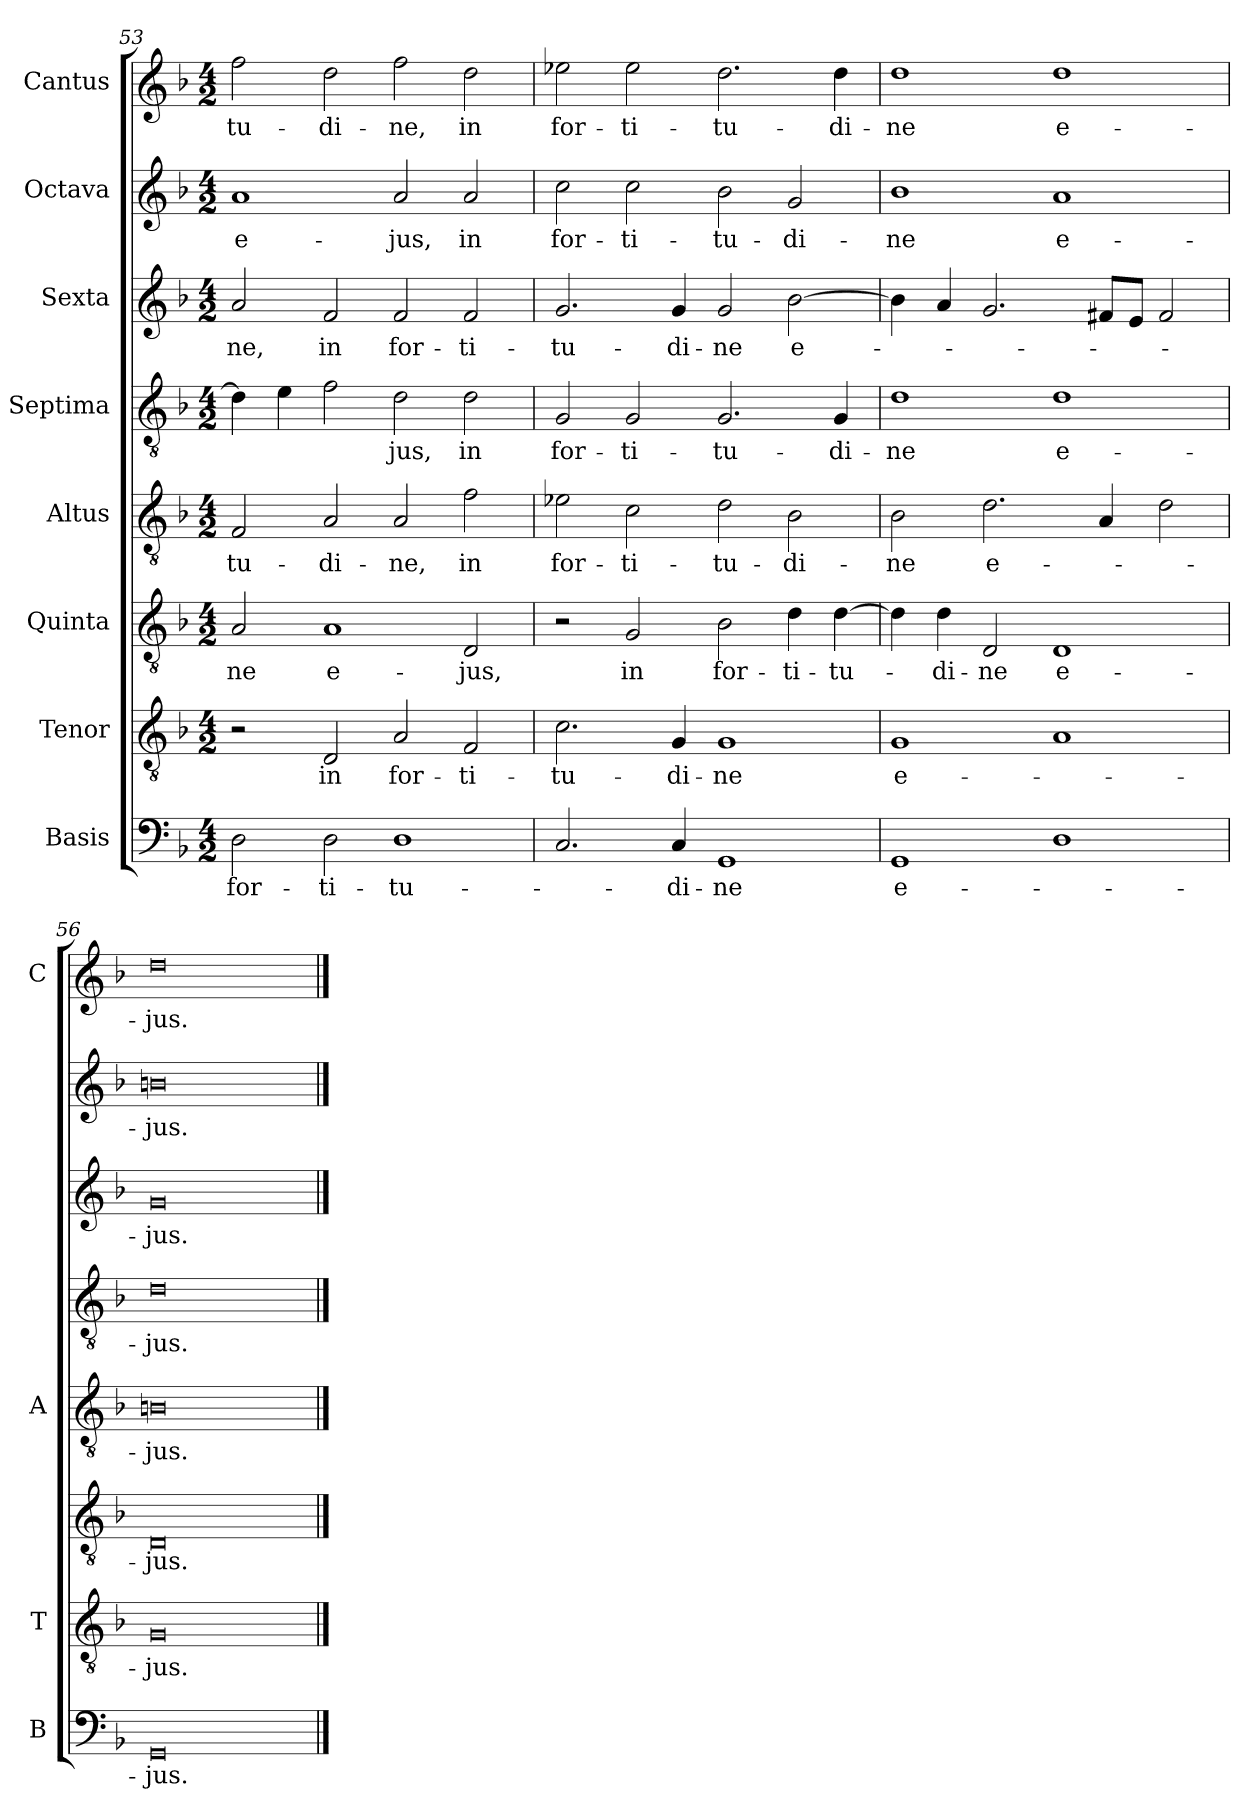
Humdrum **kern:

**kern	**text	**kern	**text	**kern	**text	**kern	**text	**kern	**text	**kern	**text	**kern	**text	**kern	**text
*part8	*part8	*part7	*part7	*part6	*part6	*part5	*part5	*part4	*part4	*part3	*part3	*part2	*part2	*part1	*part1
*staff8	*staff8	*staff7	*staff7	*staff6	*staff6	*staff5	*staff5	*staff4	*staff4	*staff3	*staff3	*staff2	*staff2	*staff1	*staff1
*I"Basis	*	*I"Tenor	*	*I"Quinta	*	*I"Altus	*	*I"Septima	*	*I"Sexta	*	*I"Octava	*	*I"Cantus	*
*I'B	*	*I'T	*	*	*	*I'A	*	*	*	*	*	*	*	*I'C	*
*clefF4	*	*clefGv2	*	*clefGv2	*	*clefGv2	*	*clefGv2	*	*clefG2	*	*clefG2	*	*clefG2	*
*k[b-]	*	*k[b-]	*	*k[b-]	*	*k[b-]	*	*k[b-]	*	*k[b-]	*	*k[b-]	*	*k[b-]	*
*F:	*	*F:	*	*F:	*	*F:	*	*F:	*	*F:	*	*F:	*	*F:	*
*M4/2	*	*M4/2	*	*M4/2	*	*M4/2	*	*M4/2	*	*M4/2	*	*M4/2	*	*M4/2	*
=53	=53	=53	=53	=53	=53	=53	=53	=53	=53	=53	=53	=53	=53	=53	=53
!	!LO:LY:b	!	!	!	!LO:LY:b	!	!LO:LY:b	!	!	!	!LO:LY:b	!	!LO:LY:b	!	!LO:LY:b
2D\	for-	2r	.	2A/	-ne	2F/	-tu-	4d\]	.	2a/	-ne,	1a	e-	2ff\	-tu-
.	.	.	.	.	.	.	.	4e\	.	.	.	.	.	.	.
!	!LO:LY:b	!	!LO:LY:b	!	!LO:LY:b	!	!LO:LY:b	!	!	!	!LO:LY:b	!	!	!	!LO:LY:b
2D\	-ti-	2D/	in	1A	e-	2A/	-di-	2f\	.	2f/	in	.	.	2dd\	-di-
!	!LO:LY:b	!	!LO:LY:b	!	!	!	!LO:LY:b	!	!LO:LY:b	!	!LO:LY:b	!	!LO:LY:b	!	!LO:LY:b
1D	-tu-	2A/	for-	.	.	2A/	-ne,	2d\	-jus,	2f/	for-	2a/	-jus,	2ff\	-ne,
!	!	!	!LO:LY:b	!	!LO:LY:b	!	!LO:LY:b	!	!LO:LY:b	!	!LO:LY:b	!	!LO:LY:b	!	!LO:LY:b
.	.	2F/	-ti-	2D/	-jus,	2f\	in	2d\	in	2f/	-ti-	2a/	in	2dd\	in
!!LO:LB:g=z
=54	=54	=54	=54	=54	=54	=54	=54	=54	=54	=54	=54	=54	=54	=54	=54
!	!	!	!LO:LY:b	!	!	!	!LO:LY:b	!	!LO:LY:b	!	!LO:LY:b	!	!LO:LY:b	!	!LO:LY:b
2.C/	.	2.c\	-tu-	2r	.	2e-X\	for-	2G/	for-	2.g/	-tu-	2cc\	for-	2ee-X\	for-
!	!	!	!	!	!LO:LY:b	!	!LO:LY:b	!	!LO:LY:b	!	!	!	!LO:LY:b	!	!LO:LY:b
.	.	.	.	2G/	in	2c\	-ti-	2G/	-ti-	.	.	2cc\	-ti-	2ee-\	-ti-
!	!LO:LY:b	!	!LO:LY:b	!	!	!	!	!	!	!	!LO:LY:b	!	!	!	!
4C/	-di-	4G/	-di-	.	.	.	.	.	.	4g/	-di-	.	.	.	.
!	!LO:LY:b	!	!LO:LY:b	!	!LO:LY:b	!	!LO:LY:b	!	!LO:LY:b	!	!LO:LY:b	!	!LO:LY:b	!	!LO:LY:b
1GG	-ne	1G	-ne	2B-\	for-	2d\	-tu-	2.G/	-tu-	2g/	-ne	2b-\	-tu-	2.dd\	-tu-
!	!	!	!	!	!LO:LY:b	!	!LO:LY:b	!	!	!	!LO:LY:b	!	!LO:LY:b	!	!
.	.	.	.	4d\	-ti-	2B-\	-di-	.	.	[2b-\	e-	2g/	-di-	.	.
!	!	!	!	!	!LO:LY:b	!	!	!	!LO:LY:b	!	!	!	!	!	!LO:LY:b
.	.	.	.	[4d\	-tu-	.	.	4G/	-di-	.	.	.	.	4dd\	-di-
=55	=55	=55	=55	=55	=55	=55	=55	=55	=55	=55	=55	=55	=55	=55	=55
!	!LO:LY:b	!	!LO:LY:b	!	!	!	!LO:LY:b	!	!LO:LY:b	!	!	!	!LO:LY:b	!	!LO:LY:b
1GG	e-	1G	e-	4d\]	.	2B-\	-ne	1d	-ne	4b-\]	.	1b-	-ne	1dd	-ne
!	!	!	!	!	!LO:LY:b	!	!	!	!	!	!	!	!	!	!
.	.	.	.	4d\	-di-	.	.	.	.	4a/	.	.	.	.	.
!	!	!	!	!	!LO:LY:b	!	!LO:LY:b	!	!	!	!	!	!	!	!
.	.	.	.	2D/	-ne	2.d\	e-	.	.	2.g/	.	.	.	.	.
!	!	!	!	!	!LO:LY:b	!	!	!	!LO:LY:b	!	!	!	!LO:LY:b	!	!LO:LY:b
1D	.	1A	.	1D	e-	.	.	1d	e-	.	.	1a	e-	1dd	e-
.	.	.	.	.	.	4A/	.	.	.	8f#X/L	.	.	.	.	.
.	.	.	.	.	.	.	.	.	.	8e/J	.	.	.	.	.
.	.	.	.	.	.	2d\	.	.	.	2f#/	.	.	.	.	.
=56	=56	=56	=56	=56	=56	=56	=56	=56	=56	=56	=56	=56	=56	=56	=56
!	!LO:LY:b	!	!LO:LY:b	!	!LO:LY:b	!	!LO:LY:b	!	!LO:LY:b	!	!LO:LY:b	!	!LO:LY:b	!	!LO:LY:b
0GG	-jus.	0G	-jus.	0D	-jus.	0Bn	-jus.	0d	-jus.	0g	-jus.	0bn	-jus.	0dd	-jus.
==	==	==	==	==	==	==	==	==	==	==	==	==	==	==	==
*-	*-	*-	*-	*-	*-	*-	*-	*-	*-	*-	*-	*-	*-	*-	*-
